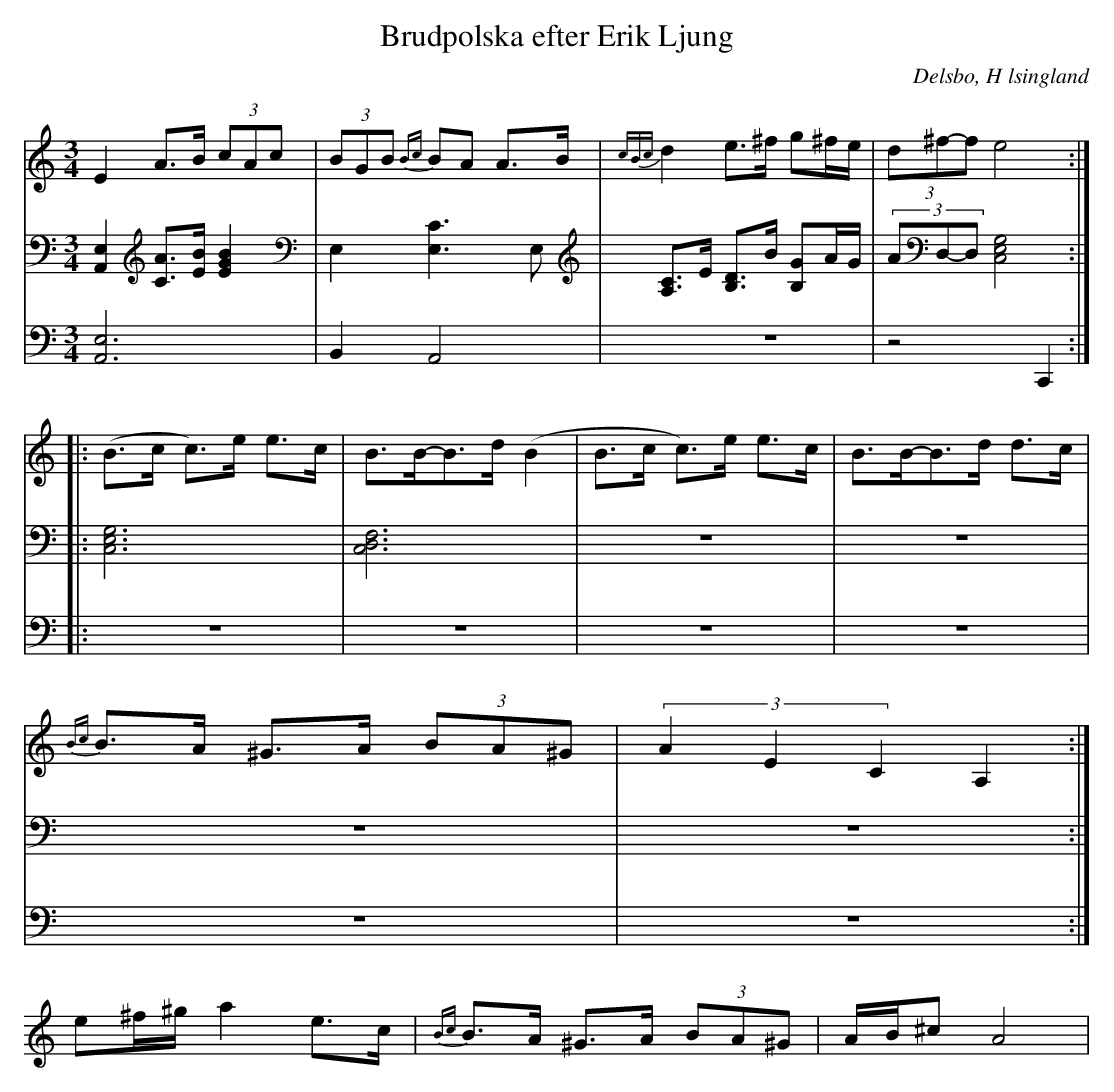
X:1
T: Brudpolska efter Erik Ljung
Q: 105
O: Delsbo, H lsingland
M: 3/4
L: 1/8
K: Am
V:1
V:2
V:3 Merge
V:1
E2 A>B (3cAc| (3BGB {Bc}BA A>B|{cBc}d2 e>^f g^f/e/|(3d^f-f e4 :|
|:(B>c c)>e e>c|B>B-B>d (B2|B>c c)>e e>c|B>B-B>d d>c|
{Bc}B>A ^G>A (3BA^G|(3A2E2C2 A,2:|
e^f/^g/ a2 e>c|{Bc}B>A ^G>A (3BA^G|A/B/^c A4|
V:2
[A,,2E,2] [AC]>[BE] [B2E2G2]|E,2 [C3E,3]E,|[A,C]>E [B,D]>B [B,G]A/G/|(3AD,-D, [E,4G,4C,4]:|
|:[E,6G,6C,6]|[D,6F,6C,6]|z6|z6|
z6|z6:|
V:3
[A,,6E,6]|B,,2 A,,4|z6|z4 C,,2:|
|:z6|z6|z6|z6|
z6|z6:|
